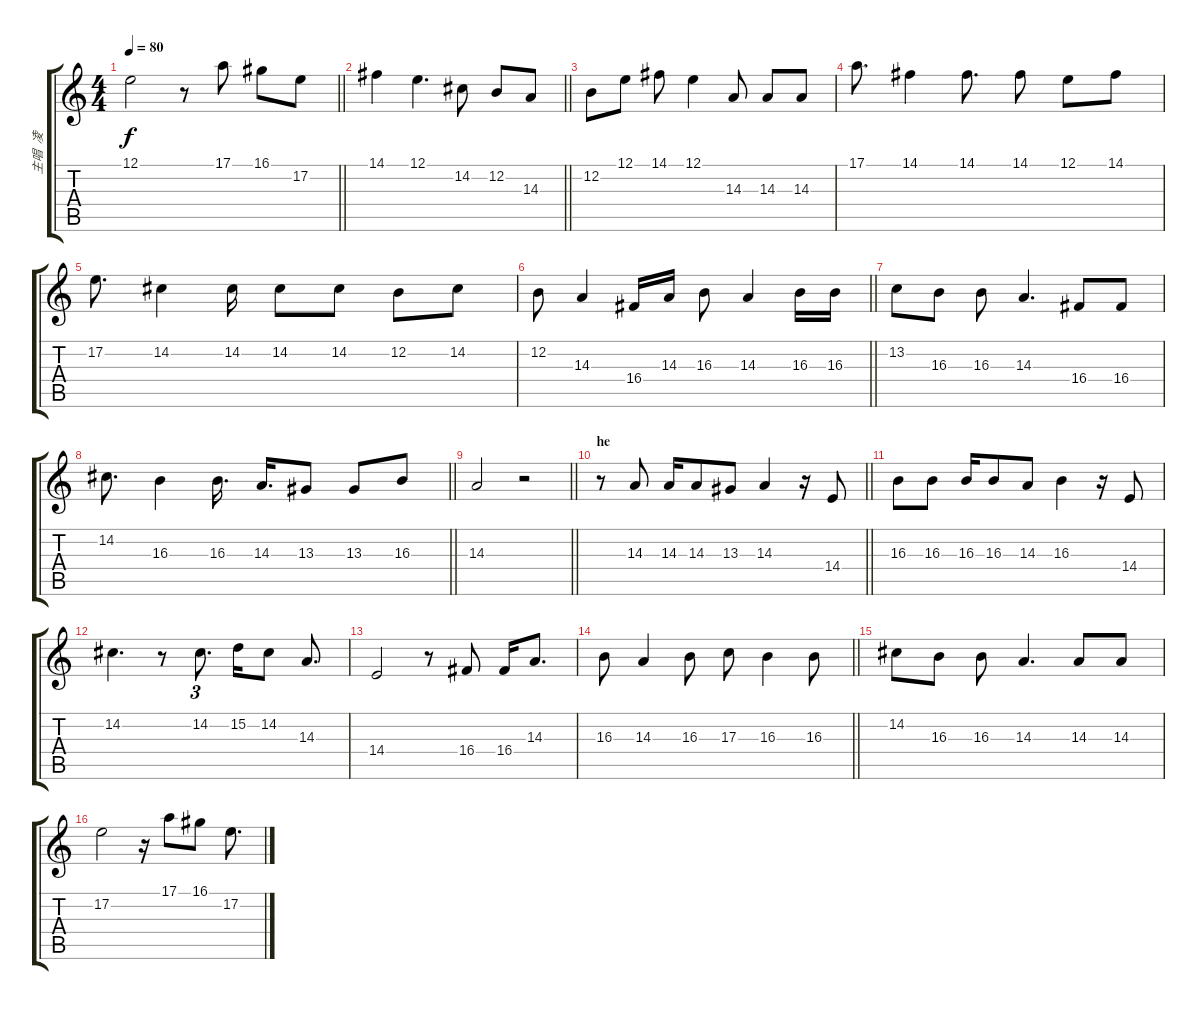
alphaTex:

\track ("主唱  凌" "主唱  凌") {instrument flute}
\staff {score tabs}
\tuning (E4 B3 G3 D3 A2 E2) {hide}
\ts (4 4)
\tempo 80
\clef g2
\barLineRight lightlight
\ks c
12.1.2{dy f} r.8 17.1.8 16.1.8 17.2.8 |
\barLineRight lightlight
14.1.4 12.1.4{d} 14.2.8 12.2.8 14.3.8 |
12.2.8 12.1.8 14.1.8 12.1.4 14.3.8 14.3.8 14.3.8 |
17.1.8{d} 14.1.4 14.1.8{d} 14.1.8 12.1.8 14.1.8 |
17.2.8{d} 14.2.4 14.2.16 14.2.8 14.2.8 12.2.8 14.2.8 |
\barLineRight lightlight
12.2.8 14.3.4 16.4.16 14.3.16 16.3.8 14.3.4 16.3.16 16.3.16 |
13.2.8 16.3.8 16.3.8 14.3.4{d} 16.4.8 16.4.8 |
\barLineRight lightlight
14.2.8{d} 16.3.4 16.3.16{d} 14.3.16{d} 13.3.8 13.3.8 16.3.8 |
\barLineRight lightlight
14.3.2 r.2 |
\section ("" "he ")
\barLineRight lightlight
r.8 14.3.8 14.3.16 14.3.8 13.3.8 14.3.4 r.16 14.4.8 |
16.3.8 16.3.8 16.3.16 16.3.8 14.3.8 16.3.4 r.16 14.4.8 |
14.2.4{d} r.8 14.2.8{d tu (3 2)} 15.2.16 14.2.8 14.3.8{d} |
14.4.2 r.8 16.4.8 16.4.16 14.3.8{d} |
\barLineRight lightlight
16.3.8 14.3.4 16.3.8 17.3.8 16.3.4 16.3.8 |
14.2.8 16.3.8 16.3.8 14.3.4{d} 14.3.8 14.3.8 |
17.2.2 r.16 17.1.8 16.1.8 17.2.8{d}
